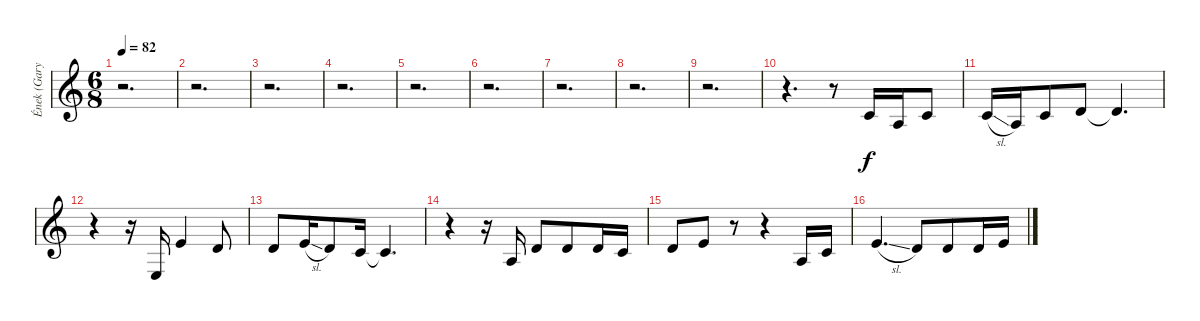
\track ("Ének (Gary Moore)" "Ének (Gary") {instrument tenorsax}
\staff {score}
\tuning (E4 B3 G3 D3 A2 E2) {hide}
\ts (6 8)
\tempo 82
\clef g2
\ks c
r.2{d dy f instrument tenorsax} |
r.2{d} |
r.2{d} |
r.2{d} |
r.2{d} |
r.2{d} |
r.2{d} |
r.2{d} |
r.2{d} |
r.4{d} r.8 1.2.16 2.3.16 1.2.8 |
5.3{sl}.16 2.3.16 1.2.8 3.2.8 3.2{t}.4{d} |
r.4 r.16 2.4.16 0.1.4 3.2.8 |
3.2.8 5.2{sl}.16 3.2.8 1.2.16 1.2{t}.4{d} |
r.4 r.16 2.3.16 3.2.8 3.2.8 3.2.16 1.2.16 |
3.2.8 0.1.8 r.8 r.4 2.3.16 1.2.16 |
5.2{sl}.4{d} 3.2.8 3.2.8 3.2.16 0.1.16
